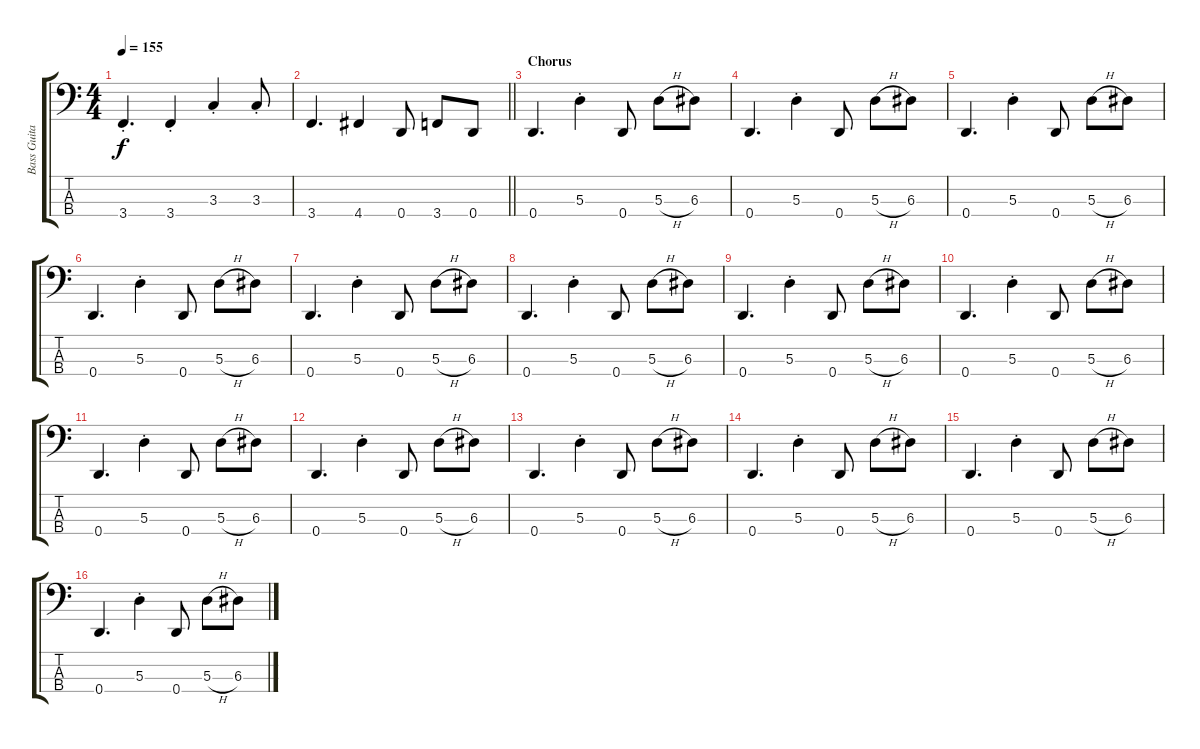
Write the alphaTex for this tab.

\track ("Bass Guitar" "Bass Guita") {instrument electricbassfinger}
\staff {score tabs}
\tuning (G2 D2 A1 D1) {hide}
\ts (4 4)
\tempo 155
\clef f4
\ks c
3.4{st}.4{d dy f} 3.4{st}.4 3.3{st}.4 3.3{st}.8 |
\barLineRight lightlight
3.4.4{d} 4.4.4 0.4.8 3.4.8 0.4.8 |
\section ("" "Chorus")
0.4.4{d} 5.3{st}.4 0.4.8 5.3{h}.8 6.3.8 |
0.4.4{d} 5.3{st}.4 0.4.8 5.3{h}.8 6.3.8 |
0.4.4{d} 5.3{st}.4 0.4.8 5.3{h}.8 6.3.8 |
0.4.4{d} 5.3{st}.4 0.4.8 5.3{h}.8 6.3.8 |
0.4.4{d} 5.3{st}.4 0.4.8 5.3{h}.8 6.3.8 |
0.4.4{d} 5.3{st}.4 0.4.8 5.3{h}.8 6.3.8 |
0.4.4{d} 5.3{st}.4 0.4.8 5.3{h}.8 6.3.8 |
0.4.4{d} 5.3{st}.4 0.4.8 5.3{h}.8 6.3.8 |
0.4.4{d} 5.3{st}.4 0.4.8 5.3{h}.8 6.3.8 |
0.4.4{d} 5.3{st}.4 0.4.8 5.3{h}.8 6.3.8 |
0.4.4{d} 5.3{st}.4 0.4.8 5.3{h}.8 6.3.8 |
0.4.4{d} 5.3{st}.4 0.4.8 5.3{h}.8 6.3.8 |
0.4.4{d} 5.3{st}.4 0.4.8 5.3{h}.8 6.3.8 |
0.4.4{d} 5.3{st}.4 0.4.8 5.3{h}.8 6.3.8
